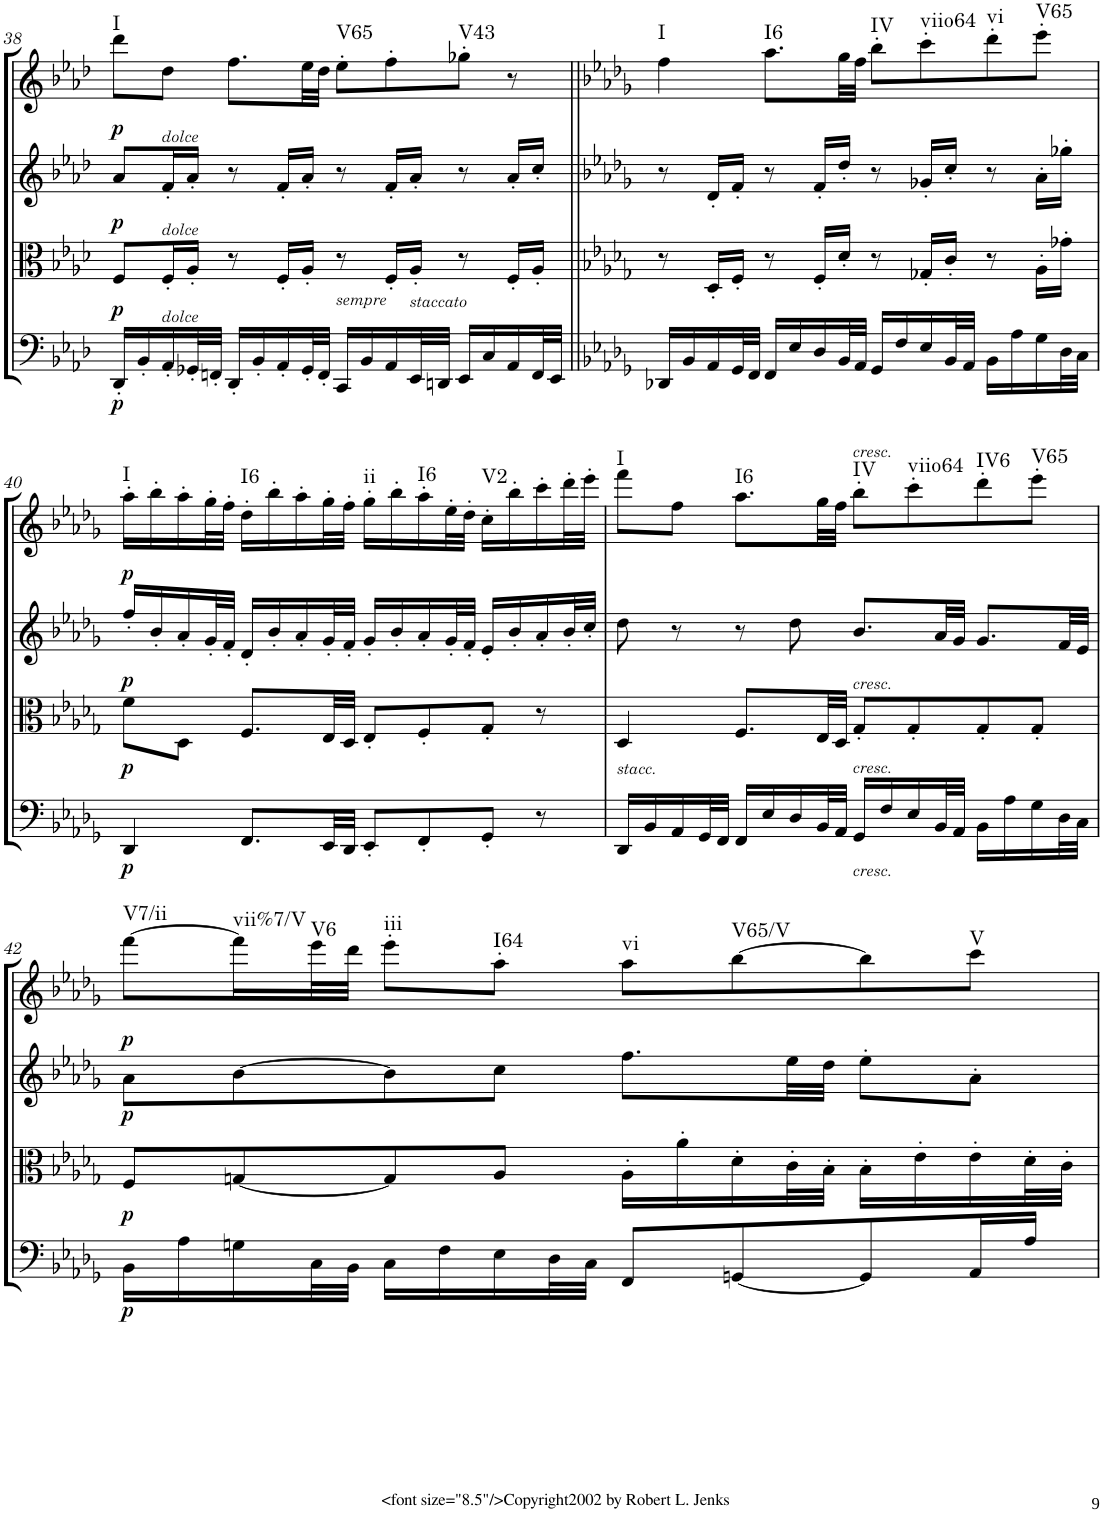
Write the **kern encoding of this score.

**kern	**dynam	**kern	**dynam	**kern	**dynam	**kern	**dynam	**harte
*part4	*part4	*part3	*part3	*part2	*part2	*part1	*part1	*part1
*staff4	*staff4	*staff3	*staff3	*staff2	*staff2	*staff1	*staff1	*
*I"Cello	*	*I"Viola	*	*I"2nd Violin	*	*I"1st Violin	*	*
*	*	*I'Vla	*	*I'Vln	*	*I'Vln	*	*
!!LO:PB:g=z
*clefC4	*	*clefC3	*	*clefG2	*	*clefG2	*	*
*k[b-e-a-d-]	*	*k[b-e-a-d-]	*	*k[b-e-a-d-]	*	*k[b-e-a-d-]	*	*
*A-:	*	*A-:	*	*A-:	*	*A-:	*	*
*M4/4	*	*M4/4	*	*M4/4	*	*M4/4	*	*
*met(c)	*	*met(c)	*	*met(c)	*	*met(c)	*	*
=38	=38	=38	=38	=38	=38	=38	=38	=38
!	!LO:DY:b	!	!LO:DY:b	!	!LO:DY:b	!	!LO:DY:b	!LO:H:kt=I
16DD-'/LL	p	8F/L	p	8a-/L	p	8ddd-\L	p	N
16BB-'/	.	.	.	.	.	.	.	.
!	!	!	!	!	!	!LO:TX:b:i:t=dolce	!	!
!	!	!	!	!LO:TX:b:i:t=dolce	!	!	!	!
!	!	!LO:TX:b:i:t=dolce	!	!	!	!	!	!
16AA-'/	.	16F'/L	.	16f'/L	.	8dd-\J	.	.
32GG-X'/L	.	16A-'/JJ	.	16a-'/JJ	.	.	.	.
32FFn'/JJJ	.	.	.	.	.	.	.	.
16DD-'/LL	.	8r	.	8r	.	8.ff\L	.	.
16BB-'/	.	.	.	.	.	.	.	.
16AA-'/	.	16F'/LL	.	16f'/LL	.	.	.	.
32GG-'/L	.	16A-'/JJ	.	16a-'/JJ	.	32ee-\LL	.	.
32FF'/JJJ	.	.	.	.	.	32dd-\JJJ	.	.
!LO:TX:a:i:t=sempre	!	!	!	!	!	!	!	!LO:H:kt=V65
16CC/LL	.	8r	.	8r	.	8ee-'\L	.	N
16BB-/	.	.	.	.	.	.	.	.
16AA-/	.	16F'/LL	.	16f'/LL	.	8ff'\	.	.
!LO:TX:a:i:t=staccato	!	!	!	!	!	!	!	!
32EE-/L	.	16A-'/JJ	.	16a-'/JJ	.	.	.	.
32DDn/JJJ	.	.	.	.	.	.	.	.
!	!	!	!	!	!	!	!	!LO:H:kt=V43
16EE-/LL	.	8r	.	8r	.	8gg-X'\J	.	N
16C/	.	.	.	.	.	.	.	.
16AA-/	.	16F'/LL	.	16a-'/LL	.	8r	.	.
32FF/L	.	16A-'/JJ	.	16cc'/JJ	.	.	.	.
32EE-/JJJ	.	.	.	.	.	.	.	.
=39||	=39||	=39||	=39||	=39||	=39||	=39||	=39||	=39||
*k[b-e-a-d-g-]	*	*k[b-e-a-d-g-]	*	*k[b-e-a-d-g-]	*	*k[b-e-a-d-g-]	*	*
*D-:	*	*D-:	*	*D-:	*	*D-:	*	*
!	!	!	!	!	!	!	!	!LO:H:kt=I
16DD-X/LL	.	8r	.	8r	.	4ff\	.	N
16BB-/	.	.	.	.	.	.	.	.
16AA-/	.	16D-'/LL	.	16d-'/LL	.	.	.	.
32GG-/L	.	16F'/JJ	.	16f'/JJ	.	.	.	.
32FF/JJJ	.	.	.	.	.	.	.	.
!	!	!	!	!	!	!	!	!LO:H:kt=I6
16FF/LL	.	8r	.	8r	.	8.aa-\L	.	N
16E-/	.	.	.	.	.	.	.	.
16D-/	.	16F'/LL	.	16f'/LL	.	.	.	.
32BB-/L	.	16d-'/JJ	.	16dd-'/JJ	.	32gg-\LL	.	.
32AA-/JJJ	.	.	.	.	.	32ff\JJJ	.	.
!	!	!	!	!	!	!	!	!LO:H:kt=IV
16GG-/LL	.	8r	.	8r	.	8bb-'\L	.	N
16F/	.	.	.	.	.	.	.	.
!	!	!	!	!	!	!	!	!LO:H:kt=viio64
16E-/	.	16G-X'/LL	.	16g-X'/LL	.	8ccc'\	.	N
32BB-/L	.	16c'/JJ	.	16cc'/JJ	.	.	.	.
32AA-/JJJ	.	.	.	.	.	.	.	.
!	!	!	!	!	!	!	!	!LO:H:kt=vi
16BB-\LL	.	8r	.	8r	.	8ddd-'\	.	N
16A-\	.	.	.	.	.	.	.	.
!	!	!	!	!	!	!	!	!LO:H:kt=V65
16G-\	.	16A-'\LL	.	16a-'\LL	.	8eee-'\J	.	N
32D-\L	.	16g-X'\JJ	.	16gg-X'\JJ	.	.	.	.
32C\JJJ	.	.	.	.	.	.	.	.
!!LO:LB:g=z
=40	=40	=40	=40	=40	=40	=40	=40	=40
!	!LO:DY:b	!	!	!	!	!	!	!
!	!LO:DY:n=1:a	!	!	!	!LO:DY:b	!	!LO:DY:b	!LO:H:kt=I
4DD-/	p p	8f\L	.	16ff'/LL	p	16aa-'\LL	p	N
.	.	.	.	16b-'/	.	16bb-'\	.	.
.	.	8D-\J	.	16a-'/	.	16aa-'\	.	.
.	.	.	.	32g-'/L	.	32gg-'\L	.	.
.	.	.	.	32f'/JJJ	.	32ff'\JJJ	.	.
!	!	!	!	!	!	!	!	!LO:H:kt=I6
8.FF/L	.	8.F/L	.	16d-'/LL	.	16dd-'\LL	.	N
.	.	.	.	16b-'/	.	16bb-'\	.	.
.	.	.	.	16a-'/	.	16aa-'\	.	.
32EE-/LL	.	32E-/LL	.	32g-'/L	.	32gg-'\L	.	.
32DD-/JJJ	.	32D-/JJJ	.	32f'/JJJ	.	32ff'\JJJ	.	.
!	!	!	!	!	!	!	!	!LO:H:kt=ii
8EE-'/L	.	8E-'/L	.	16g-'/LL	.	16gg-'\LL	.	N
.	.	.	.	16b-'/	.	16bb-'\	.	.
!	!	!	!	!	!	!	!	!LO:H:kt=I6
8FF'/	.	8F'/	.	16a-'/	.	16aa-'\	.	N
.	.	.	.	32g-'/L	.	32ee-'\L	.	.
.	.	.	.	32f'/JJJ	.	32dd-'\JJJ	.	.
!	!	!	!	!	!	!	!	!LO:H:kt=V2
8GG-'/J	.	8G-'/J	.	16e-'/LL	.	16cc'\LL	.	N
.	.	.	.	16b-'/	.	16bb-'\	.	.
8r	.	8r	.	16a-'/	.	16ccc'\	.	.
.	.	.	.	32b-'/L	.	32ddd-'\L	.	.
.	.	.	.	32cc'/JJJ	.	32eee-'\JJJ	.	.
=41	=41	=41	=41	=41	=41	=41	=41	=41
!LO:TX:a:i:t=stacc.	!	!	!	!	!	!	!	!LO:H:kt=I
16DD-/LL	.	4D-/	.	8dd-\	.	8fff\L	.	N
16BB-/	.	.	.	.	.	.	.	.
16AA-/	.	.	.	8r	.	8ff\J	.	.
32GG-/L	.	.	.	.	.	.	.	.
32FF/JJJ	.	.	.	.	.	.	.	.
!	!	!	!	!	!	!	!	!LO:H:kt=I6
16FF/LL	.	8.F/L	.	8r	.	8.aa-\L	.	N
16E-/	.	.	.	.	.	.	.	.
16D-/	.	.	.	8dd-\	.	.	.	.
32BB-/L	.	32E-/LL	.	.	.	32gg-\LL	.	.
32AA-/JJJ	.	32D-/JJJ	.	.	.	32ff\JJJ	.	.
!	!	!	!	!	!	!LO:TX:a:i:t=cresc.	!	!
!	!	!	!	!LO:TX:b:i:t=cresc.	!	!	!	!
!	!	!LO:TX:b:i:t=cresc.	!	!	!	!	!	!
!LO:TX:b:i:t=cresc.	!	!	!	!	!	!	!	!LO:H:kt=IV
16GG-/LL	.	8G-'/L	.	8.b-/L	.	8bb-'\L	.	N
16F/	.	.	.	.	.	.	.	.
!	!	!	!	!	!	!	!	!LO:H:kt=viio64
16E-/	.	8G-'/	.	.	.	8ccc'\	.	N
32BB-/L	.	.	.	32a-/LL	.	.	.	.
32AA-/JJJ	.	.	.	32g-/JJJ	.	.	.	.
!	!	!	!	!	!	!	!	!LO:H:kt=IV6
16BB-\LL	.	8G-'/	.	8.g-/L	.	8ddd-'\	.	N
16A-\	.	.	.	.	.	.	.	.
!	!	!	!	!	!	!	!	!LO:H:kt=V65
16G-\	.	8G-'/J	.	.	.	8eee-'\J	.	N
32D-\L	.	.	.	32f/LL	.	.	.	.
32C\JJJ	.	.	.	32e-/JJJ	.	.	.	.
!!LO:LB:g=z
=42	=42	=42	=42	=42	=42	=42	=42	=42
!	!LO:DY:b	!	!LO:DY:a	!	!	!	!	!
!	!	!	!LO:DY:n=1:b	!	!	!	!LO:DY:b	!LO:H:kt=V7/ii
16BB-\LL	p	8F/L	p p	8a-\L	.	[8fff\L	p	N
16A-\	.	.	.	.	.	.	.	.
!	!	!	!	!	!	!	!	!LO:H:kt=vii%7/V
16Gn\	.	[8Gn/	.	[8b-\	.	16fff\L]	.	N
!	!	!	!	!	!	!	!	!LO:H:kt=V6
32C\L	.	.	.	.	.	32eee-\L	.	N
32BB-\JJJ	.	.	.	.	.	32ddd-\JJJ	.	.
!	!	!	!	!	!	!	!	!LO:H:kt=iii
16C\LL	.	8G/]	.	8b-\]	.	8eee-'\L	.	N
16F\	.	.	.	.	.	.	.	.
!	!	!	!	!	!	!	!	!LO:H:kt=I64
16E-\	.	8A-/J	.	8cc\J	.	8aa-'\J	.	N
32D-\L	.	.	.	.	.	.	.	.
32C\JJJ	.	.	.	.	.	.	.	.
!	!	!	!	!	!	!	!	!LO:H:kt=vi
8FF/L	.	16A-'\LL	.	8.ff\L	.	8aa-\L	.	N
.	.	16a-'\	.	.	.	.	.	.
!	!	!	!	!	!	!	!	!LO:H:kt=V65/V
[8GGn/	.	16d-'\	.	.	.	[8bb-\	.	N
.	.	32c'\L	.	32ee-\LL	.	.	.	.
.	.	32B-'\JJJ	.	32dd-\JJJ	.	.	.	.
8GG/]	.	16B-'\LL	.	8ee-'\L	.	8bb-\]	.	.
.	.	16e-'\	.	.	.	.	.	.
!	!	!	!	!	!	!	!	!LO:H:kt=V
16AA-/L	.	16e-'\	.	8a-'\J	.	8ccc\J	.	N
16A-/JJ	.	32d-'\L	.	.	.	.	.	.
.	.	32c'\JJJ	.	.	.	.	.	.
=	=	=	=	=	=	=	=	=
*-	*-	*-	*-	*-	*-	*-	*-	*-
